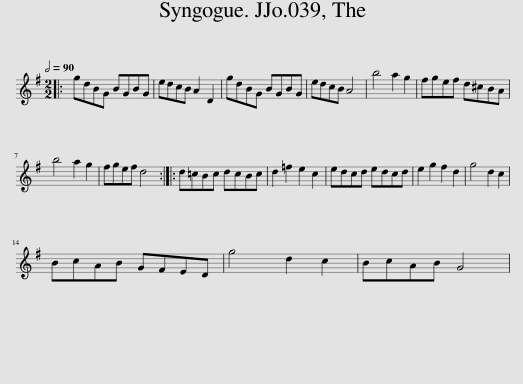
X:1
L:1/8
Q:1/2=90
M:2/2
I:linebreak $
K:G
V:1 treble
V:1
|: gdBG BGBG | edcB A2 D2 | gdBG BGBG | edcB A4 | b4 a2 g2 | %5
 fgef d^cBA |$ b4 a2 g2 | fgef d4 :: d=cBc dcBc | d2 =f2 e2 c2 | %10
 edcd edcd | e2 g2 f2 d2 | g4 d2 c2 |$ BcAB GFED | g4 d2 c2 | %15
 BcAB G4 | %16
